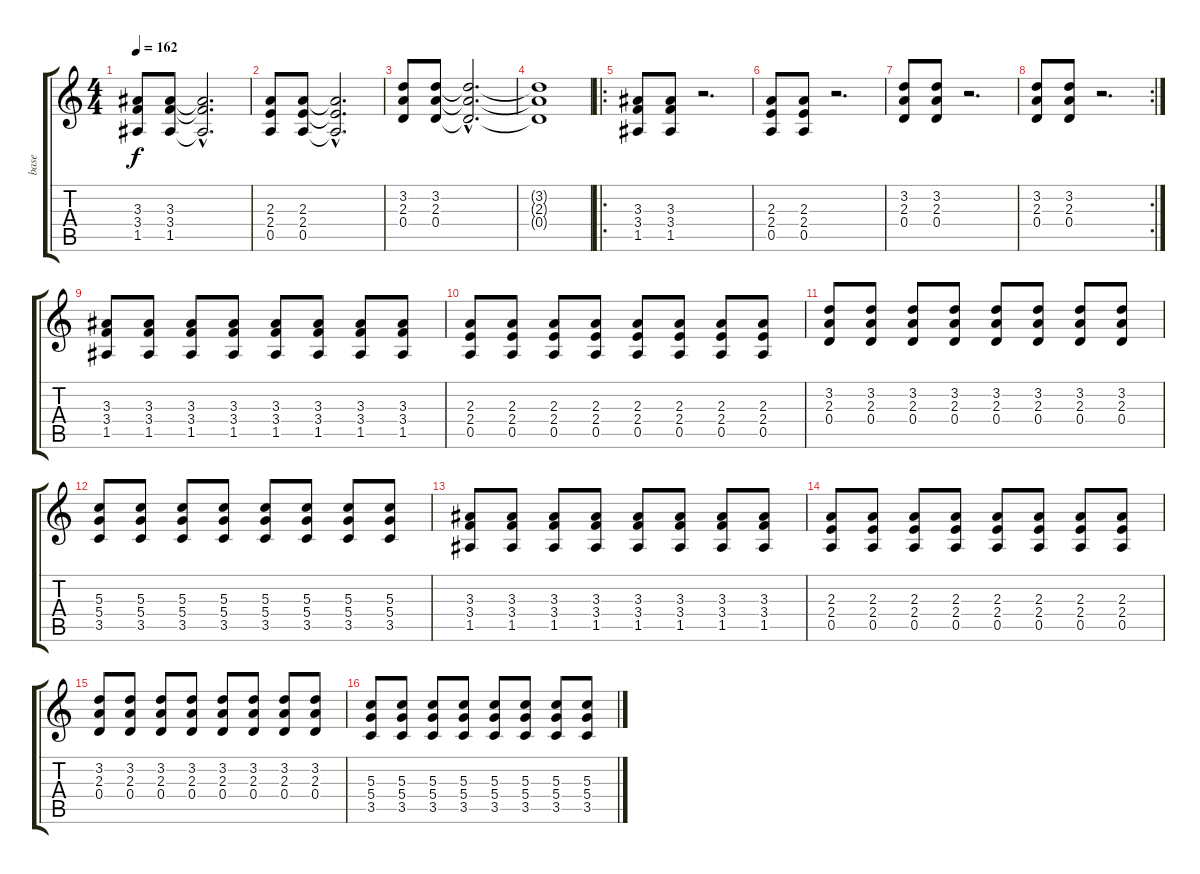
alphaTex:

\track ("base" "base") {instrument distortionguitar}
\staff {score tabs}
\tuning (E4 B3 G3 D3 A2 E2) {hide}
\ts (4 4)
\tempo 162
\clef g2
\ks c
(3.3 3.4 1.5).8{dy f} (3.3 3.4 1.5).8 (3.3{hac t} 3.4{hac t} 1.5{hac t}).2{d} |
(2.3 2.4 0.5).8 (2.3 2.4 0.5).8 (2.3{hac t} 2.4{hac t} 0.5{hac t}).2{d} |
(3.2 2.3 0.4).8 (3.2 2.3 0.4).8 (3.2{hac t} 2.3{hac t} 0.4{hac t}).2{d} |
(3.2{t} 2.3{t} 0.4{t}).1 |
\ro
(3.3 3.4 1.5).8 (3.3 3.4 1.5).8 r.2{d} |
(2.3 2.4 0.5).8 (2.3 2.4 0.5).8 r.2{d} |
(3.2 2.3 0.4).8 (3.2 2.3 0.4).8 r.2{d} |
\rc 2
(3.2 2.3 0.4).8 (3.2 2.3 0.4).8 r.2{d} |
(3.3 3.4 1.5).8 (3.3 3.4 1.5).8 (3.3 3.4 1.5).8 (3.3 3.4 1.5).8 (3.3 3.4 1.5).8 (3.3 3.4 1.5).8 (3.3 3.4 1.5).8 (3.3 3.4 1.5).8 |
(2.3 2.4 0.5).8 (2.3 2.4 0.5).8 (2.3 2.4 0.5).8 (2.3 2.4 0.5).8 (2.3 2.4 0.5).8 (2.3 2.4 0.5).8 (2.3 2.4 0.5).8 (2.3 2.4 0.5).8 |
(3.2 2.3 0.4).8 (3.2 2.3 0.4).8 (3.2 2.3 0.4).8 (3.2 2.3 0.4).8 (3.2 2.3 0.4).8 (3.2 2.3 0.4).8 (3.2 2.3 0.4).8 (3.2 2.3 0.4).8 |
(5.3 5.4 3.5).8 (5.3 5.4 3.5).8 (5.3 5.4 3.5).8 (5.3 5.4 3.5).8 (5.3 5.4 3.5).8 (5.3 5.4 3.5).8 (5.3 5.4 3.5).8 (5.3 5.4 3.5).8 |
(3.3 3.4 1.5).8 (3.3 3.4 1.5).8 (3.3 3.4 1.5).8 (3.3 3.4 1.5).8 (3.3 3.4 1.5).8 (3.3 3.4 1.5).8 (3.3 3.4 1.5).8 (3.3 3.4 1.5).8 |
(2.3 2.4 0.5).8 (2.3 2.4 0.5).8 (2.3 2.4 0.5).8 (2.3 2.4 0.5).8 (2.3 2.4 0.5).8 (2.3 2.4 0.5).8 (2.3 2.4 0.5).8 (2.3 2.4 0.5).8 |
(3.2 2.3 0.4).8 (3.2 2.3 0.4).8 (3.2 2.3 0.4).8 (3.2 2.3 0.4).8 (3.2 2.3 0.4).8 (3.2 2.3 0.4).8 (3.2 2.3 0.4).8 (3.2 2.3 0.4).8 |
(5.3 5.4 3.5).8 (5.3 5.4 3.5).8 (5.3 5.4 3.5).8 (5.3 5.4 3.5).8 (5.3 5.4 3.5).8 (5.3 5.4 3.5).8 (5.3 5.4 3.5).8 (5.3 5.4 3.5).8
